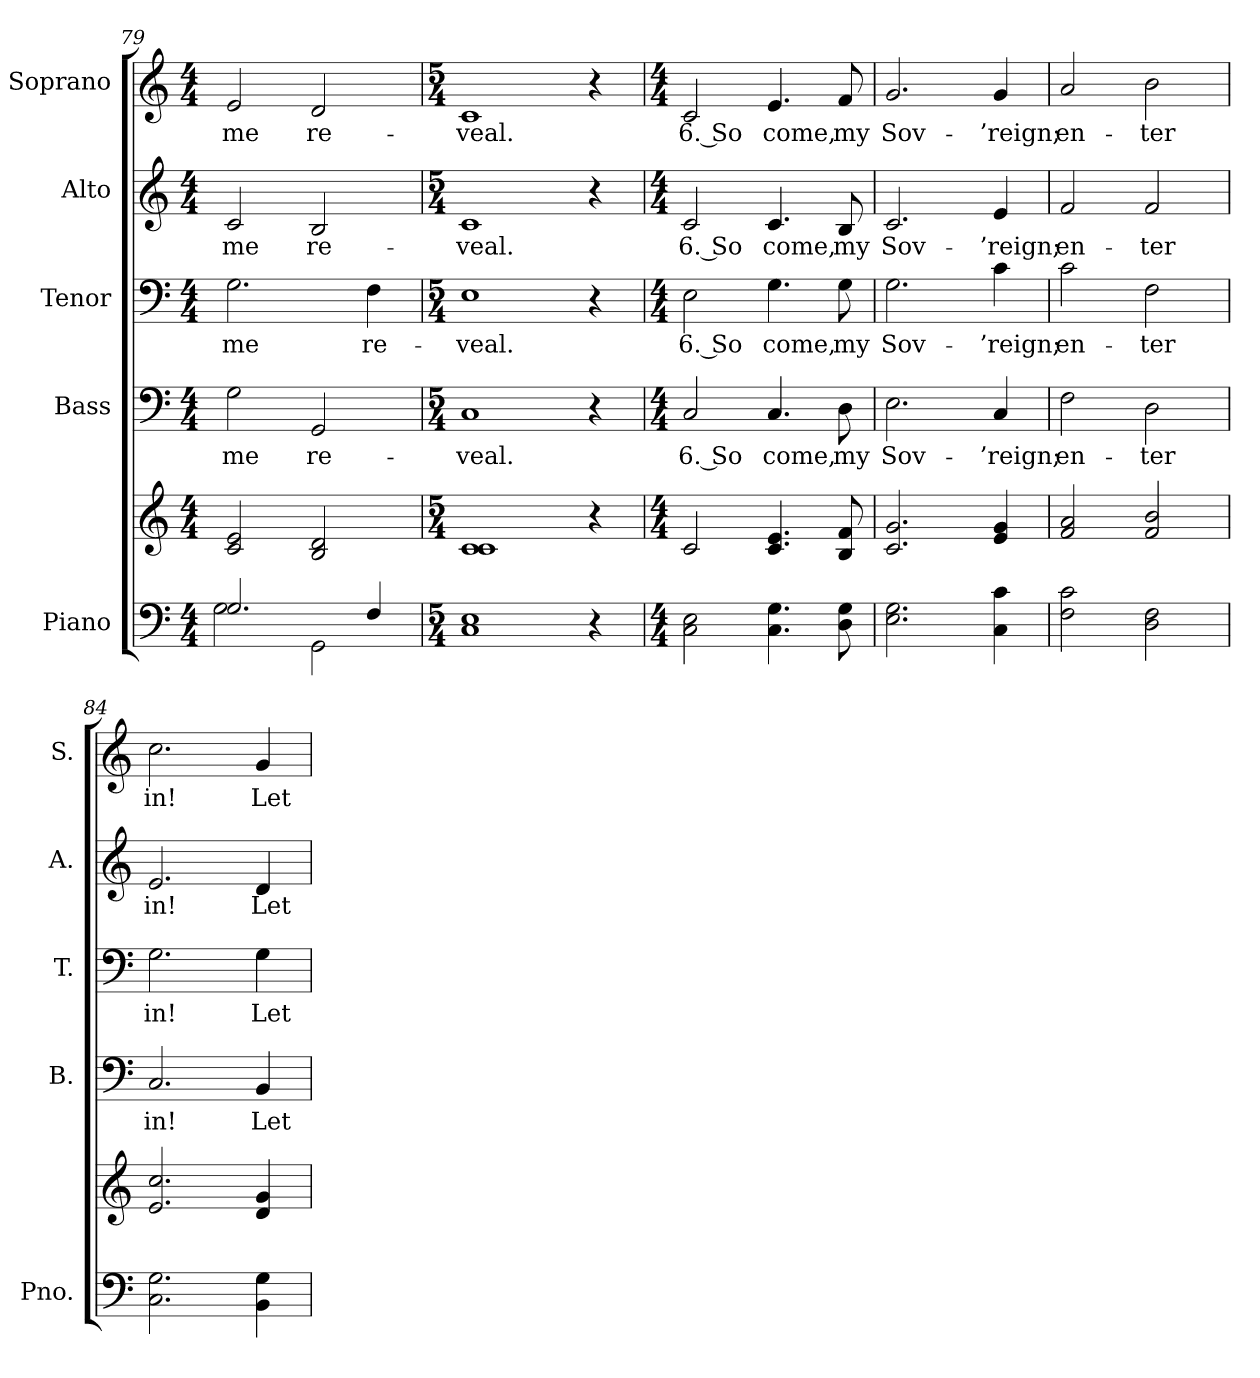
**kern	**kern	**kern	**text	**kern	**text	**kern	**text	**kern	**text
*part5	*part5	*part4	*part4	*part3	*part3	*part2	*part2	*part1	*part1
*staff6	*staff5	*staff4	*staff4	*staff3	*staff3	*staff2	*staff2	*staff1	*staff1
*I"Piano	*	*I"Bass	*	*I"Tenor	*	*I"Alto	*	*I"Soprano	*
*I'Pno.	*	*I'B.	*	*I'T.	*	*I'A.	*	*I'S.	*
!!LO:PB:g=z
*clefF4	*clefG2	*clefF4	*	*clefF4	*	*clefG2	*	*clefG2	*
*k[]	*k[]	*k[]	*	*k[]	*	*k[]	*	*k[]	*
*C:	*C:	*C:	*	*C:	*	*C:	*	*C:	*
*M4/4	*M4/4	*M4/4	*	*M4/4	*	*M4/4	*	*M4/4	*
=79	=79	=79	=79	=79	=79	=79	=79	=79	=79
*^	*	*	*	*	*	*	*	*	*
!	!	!	!	!LO:LY:b:color=#000000	!	!	!	!	!	!
!	!	!	!	!	!	!LO:LY:b:color=#000000	!	!	!	!
!	!	!	!	!	!	!	!	!LO:LY:b:color=#000000	!	!
!	!	!	!	!	!	!	!	!	!	!LO:LY:b:color=#000000
2.Gi/	2Gi\	2ci/ 2ei	2Gi\	me	2.Gi\	me	2ci/	me	2ei/	me
!	!	!	!	!LO:LY:b:color=#000000	!	!	!	!	!	!
!	!	!	!	!	!	!	!	!LO:LY:b:color=#000000	!	!
!	!	!	!	!	!	!	!	!	!	!LO:LY:b:color=#000000
.	2GGi\	2Bi/ 2di	2GGi/	re-	.	.	2Bi/	re-	2di/	re-
!	!	!	!	!	!	!LO:LY:b:color=#000000	!	!	!	!
4Fi/	.	.	.	.	4Fi\	re-	.	.	.	.
*v	*v	*	*	*	*	*	*	*	*	*
=80	=80	=80	=80	=80	=80	=80	=80	=80	=80
*M5/4	*M5/4	*M5/4	*	*M5/4	*	*M5/4	*	*M5/4	*
!	!	!	!LO:LY:b:color=#000000	!	!	!	!	!	!
!	!	!	!	!	!LO:LY:b:color=#000000	!	!	!	!
!	!	!	!	!	!	!	!LO:LY:b:color=#000000	!	!
!	!	!	!	!	!	!	!	!	!LO:LY:b:color=#000000
1Ci 1Ei	1ci 1ci	1Ci	-veal.	1Ei	-veal.	1ci	-veal.	1ci	-veal.
4r	4r	4r	.	4r	.	4r	.	4r	.
=81	=81	=81	=81	=81	=81	=81	=81	=81	=81
*M4/4	*M4/4	*M4/4	*	*M4/4	*	*M4/4	*	*M4/4	*
!	!	!	!LO:LY:b:color=#000000	!	!	!	!	!	!
!	!	!	!	!	!LO:LY:b:color=#000000	!	!	!	!
!	!	!	!	!	!	!	!LO:LY:b:color=#000000	!	!
!	!	!	!	!	!	!	!	!	!LO:LY:b:color=#000000
2Ci\ 2Ei	2ci/	2Ci/	6. So	2Ei\	6. So	2ci/	6. So	2ci/	6. So
!	!	!	!LO:LY:b:color=#000000	!	!	!	!	!	!
!	!	!	!	!	!LO:LY:b:color=#000000	!	!	!	!
!	!	!	!	!	!	!	!LO:LY:b:color=#000000	!	!
!	!	!	!	!	!	!	!	!	!LO:LY:b:color=#000000
4.Ci\ 4.Gi	4.ci/ 4.ei	4.Ci/	come,	4.Gi\	come,	4.ci/	come,	4.ei/	come,
!	!	!	!LO:LY:b:color=#000000	!	!	!	!	!	!
!	!	!	!	!	!LO:LY:b:color=#000000	!	!	!	!
!	!	!	!	!	!	!	!LO:LY:b:color=#000000	!	!
!	!	!	!	!	!	!	!	!	!LO:LY:b:color=#000000
8Di\ 8Gi	8Bi/ 8fi	8Di\	my	8Gi\	my	8Bi/	my	8fi/	my
!!LO:PB:g=z
=82	=82	=82	=82	=82	=82	=82	=82	=82	=82
!	!	!	!LO:LY:b:color=#000000	!	!	!	!	!	!
!	!	!	!	!	!LO:LY:b:color=#000000	!	!	!	!
!	!	!	!	!	!	!	!LO:LY:b:color=#000000	!	!
!	!	!	!	!	!	!	!	!	!LO:LY:b:color=#000000
2.Ei\ 2.Gi	2.ci/ 2.gi	2.Ei\	Sov-	2.Gi\	Sov-	2.ci/	Sov-	2.gi/	Sov-
!	!	!	!LO:LY:b:color=#000000	!	!	!	!	!	!
!	!	!	!	!	!LO:LY:b:color=#000000	!	!	!	!
!	!	!	!	!	!	!	!LO:LY:b:color=#000000	!	!
!	!	!	!	!	!	!	!	!	!LO:LY:b:color=#000000
4Ci\ 4ci	4ei/ 4gi	4Ci/	-’reign;	4ci\	-’reign;	4ei/	-’reign;	4gi/	-’reign;
=83	=83	=83	=83	=83	=83	=83	=83	=83	=83
!	!	!	!LO:LY:b:color=#000000	!	!	!	!	!	!
!	!	!	!	!	!LO:LY:b:color=#000000	!	!	!	!
!	!	!	!	!	!	!	!LO:LY:b:color=#000000	!	!
!	!	!	!	!	!	!	!	!	!LO:LY:b:color=#000000
2Fi\ 2ci	2fi/ 2ai	2Fi\	en-	2ci\	en-	2fi/	en-	2ai/	en-
!	!	!	!LO:LY:b:color=#000000	!	!	!	!	!	!
!	!	!	!	!	!LO:LY:b:color=#000000	!	!	!	!
!	!	!	!	!	!	!	!LO:LY:b:color=#000000	!	!
!	!	!	!	!	!	!	!	!	!LO:LY:b:color=#000000
2Di\ 2Fi	2fi/ 2bi	2Di\	-ter	2Fi\	-ter	2fi/	-ter	2bi\	-ter
=84	=84	=84	=84	=84	=84	=84	=84	=84	=84
!	!	!	!LO:LY:b:color=#000000	!	!	!	!	!	!
!	!	!	!	!	!LO:LY:b:color=#000000	!	!	!	!
!	!	!	!	!	!	!	!LO:LY:b:color=#000000	!	!
!	!	!	!	!	!	!	!	!	!LO:LY:b:color=#000000
2.Ci\ 2.Gi	2.ei/ 2.cci	2.Ci/	in!	2.Gi\	in!	2.ei/	in!	2.cci\	in!
!	!	!	!LO:LY:b:color=#000000	!	!	!	!	!	!
!	!	!	!	!	!LO:LY:b:color=#000000	!	!	!	!
!	!	!	!	!	!	!	!LO:LY:b:color=#000000	!	!
!	!	!	!	!	!	!	!	!	!LO:LY:b:color=#000000
4BBi\ 4Gi	4di/ 4gi	4BBi/	Let	4Gi\	Let	4di/	Let	4gi/	Let
=	=	=	=	=	=	=	=	=	=
*-	*-	*-	*-	*-	*-	*-	*-	*-	*-
